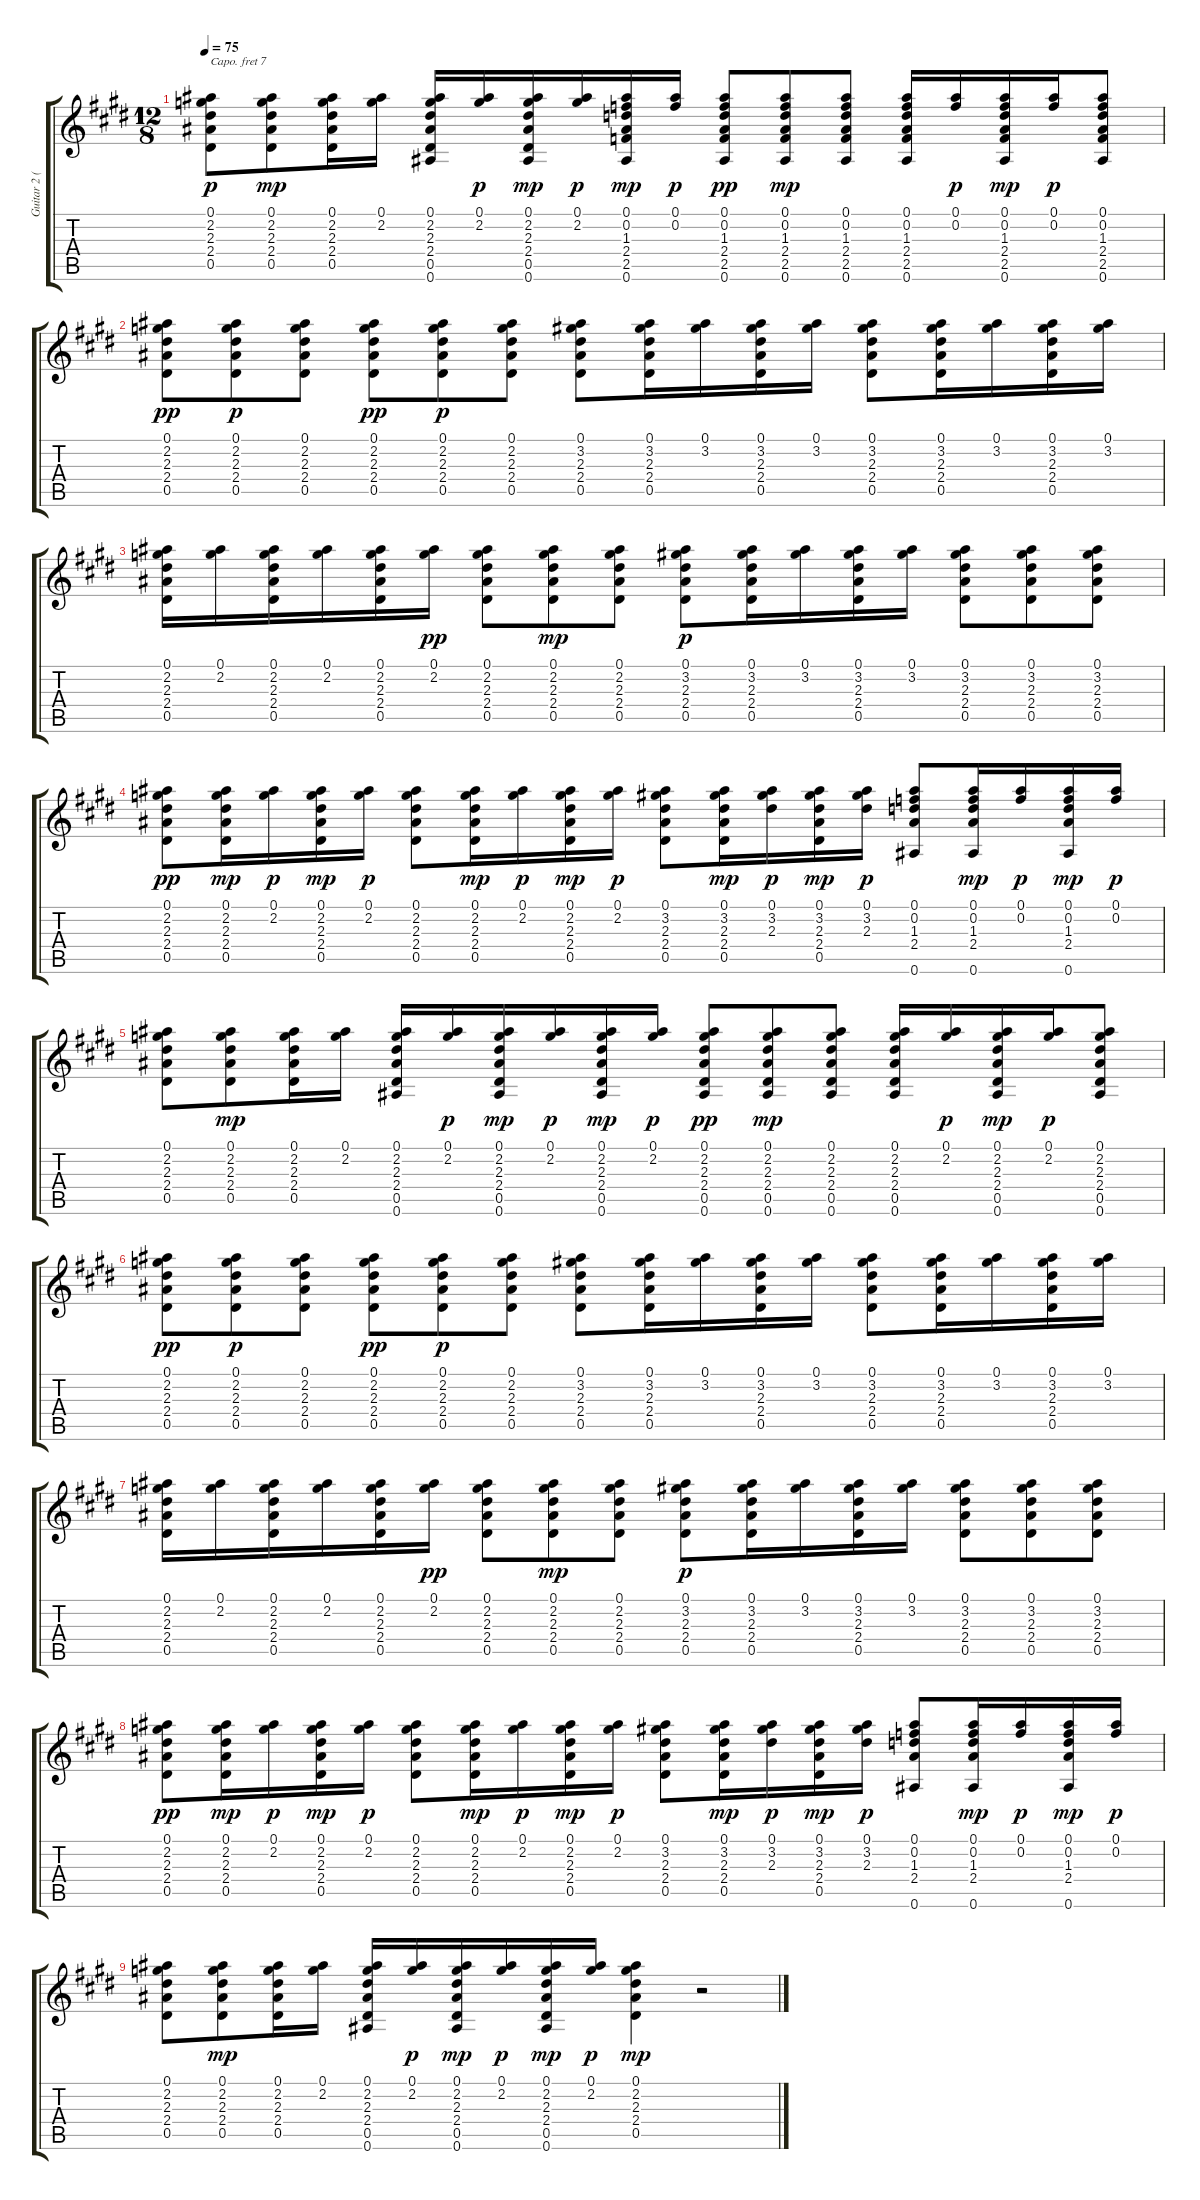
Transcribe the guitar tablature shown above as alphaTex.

\track ("Guitar 2 (Rhythm)" "Guitar 2 (") {instrument acousticguitarnylon}
\staff {score tabs}
\capo 7
\tuning (Eb4 Bb3 Gb3 Db3 Ab2 Eb2) {hide}
\ts (12 8)
\tempo 75
\clef g2
\ks e
(0.1 2.2 2.3 2.4 0.5).8{dy p} (0.1 2.2 2.3 2.4 0.5).8{dy mp} (0.1 2.2 2.3 2.4 0.5).16 (0.1 2.2).16 (0.1 2.2 2.3 2.4 0.5 0.6).16 (0.1 2.2).16{dy p} (0.1 2.2 2.3 2.4 0.5 0.6).16{dy mp} (0.1 2.2).16{dy p} (0.1 0.2 1.3 2.4 2.5 0.6).16{dy mp} (0.1 0.2).16{dy p} (0.1 0.2 1.3 2.4 2.5 0.6).8{dy pp} (0.1 0.2 1.3 2.4 2.5 0.6).8{dy mp} (0.1 0.2 1.3 2.4 2.5 0.6).8 (0.1 0.2 1.3 2.4 2.5 0.6).16 (0.1 0.2).16{dy p} (0.1 0.2 1.3 2.4 2.5 0.6).16{dy mp} (0.1 0.2).16{dy p} (0.1 0.2 1.3 2.4 2.5 0.6).8 |
(0.1 2.2 2.3 2.4 0.5).8{dy pp} (0.1 2.2 2.3 2.4 0.5).8{dy p} (0.1 2.2 2.3 2.4 0.5).8 (0.1 2.2 2.3 2.4 0.5).8{dy pp} (0.1 2.2 2.3 2.4 0.5).8{dy p} (0.1 2.2 2.3 2.4 0.5).8 (0.1 3.2 2.3 2.4 0.5).8 (0.1 3.2 2.3 2.4 0.5).16 (0.1 3.2).16 (0.1 3.2 2.3 2.4 0.5).16 (0.1 3.2).16 (0.1 3.2 2.3 2.4 0.5).8 (0.1 3.2 2.3 2.4 0.5).16 (0.1 3.2).16 (0.1 3.2 2.3 2.4 0.5).16 (0.1 3.2).16 |
(0.1 2.2 2.3 2.4 0.5).16 (0.1 2.2).16 (0.1 2.2 2.3 2.4 0.5).16 (0.1 2.2).16 (0.1 2.2 2.3 2.4 0.5).16 (0.1 2.2).16{dy pp} (0.1 2.2 2.3 2.4 0.5).8 (0.1 2.2 2.3 2.4 0.5).8{dy mp} (0.1 2.2 2.3 2.4 0.5).8 (0.1 3.2 2.3 2.4 0.5).8{dy p} (0.1 3.2 2.3 2.4 0.5).16 (0.1 3.2).16 (0.1 3.2 2.3 2.4 0.5).16 (0.1 3.2).16 (0.1 3.2 2.3 2.4 0.5).8 (0.1 3.2 2.3 2.4 0.5).8 (0.1 3.2 2.3 2.4 0.5).8 |
(0.1 2.2 2.3 2.4 0.5).8{dy pp} (0.1 2.2 2.3 2.4 0.5).16{dy mp} (0.1 2.2).16{dy p} (0.1 2.2 2.3 2.4 0.5).16{dy mp} (0.1 2.2).16{dy p} (0.1 2.2 2.3 2.4 0.5).8 (0.1 2.2 2.3 2.4 0.5).16{dy mp} (0.1 2.2).16{dy p} (0.1 2.2 2.3 2.4 0.5).16{dy mp} (0.1 2.2).16{dy p} (0.1 3.2 2.3 2.4 0.5).8 (0.1 3.2 2.3 2.4 0.5).16{dy mp} (0.1 3.2 2.3).16{dy p} (0.1 3.2 2.3 2.4 0.5).16{dy mp} (0.1 3.2 2.3).16{dy p} (0.1 0.2 1.3 2.4 0.6).8 (0.1 0.2 1.3 2.4 0.6).16{dy mp} (0.1 0.2).16{dy p} (0.1 0.2 1.3 2.4 0.6).16{dy mp} (0.1 0.2).16{dy p} |
(0.1 2.2 2.3 2.4 0.5).8 (0.1 2.2 2.3 2.4 0.5).8{dy mp} (0.1 2.2 2.3 2.4 0.5).16 (0.1 2.2).16 (0.1 2.2 2.3 2.4 0.5 0.6).16 (0.1 2.2).16{dy p} (0.1 2.2 2.3 2.4 0.5 0.6).16{dy mp} (0.1 2.2).16{dy p} (0.1 2.2 2.3 2.4 0.5 0.6).16{dy mp} (0.1 2.2).16{dy p} (0.1 2.2 2.3 2.4 0.5 0.6).8{dy pp} (0.1 2.2 2.3 2.4 0.5 0.6).8{dy mp} (0.1 2.2 2.3 2.4 0.5 0.6).8 (0.1 2.2 2.3 2.4 0.5 0.6).16 (0.1 2.2).16{dy p} (0.1 2.2 2.3 2.4 0.5 0.6).16{dy mp} (0.1 2.2).16{dy p} (0.1 2.2 2.3 2.4 0.5 0.6).8 |
(0.1 2.2 2.3 2.4 0.5).8{dy pp} (0.1 2.2 2.3 2.4 0.5).8{dy p} (0.1 2.2 2.3 2.4 0.5).8 (0.1 2.2 2.3 2.4 0.5).8{dy pp} (0.1 2.2 2.3 2.4 0.5).8{dy p} (0.1 2.2 2.3 2.4 0.5).8 (0.1 3.2 2.3 2.4 0.5).8 (0.1 3.2 2.3 2.4 0.5).16 (0.1 3.2).16 (0.1 3.2 2.3 2.4 0.5).16 (0.1 3.2).16 (0.1 3.2 2.3 2.4 0.5).8 (0.1 3.2 2.3 2.4 0.5).16 (0.1 3.2).16 (0.1 3.2 2.3 2.4 0.5).16 (0.1 3.2).16 |
(0.1 2.2 2.3 2.4 0.5).16 (0.1 2.2).16 (0.1 2.2 2.3 2.4 0.5).16 (0.1 2.2).16 (0.1 2.2 2.3 2.4 0.5).16 (0.1 2.2).16{dy pp} (0.1 2.2 2.3 2.4 0.5).8 (0.1 2.2 2.3 2.4 0.5).8{dy mp} (0.1 2.2 2.3 2.4 0.5).8 (0.1 3.2 2.3 2.4 0.5).8{dy p} (0.1 3.2 2.3 2.4 0.5).16 (0.1 3.2).16 (0.1 3.2 2.3 2.4 0.5).16 (0.1 3.2).16 (0.1 3.2 2.3 2.4 0.5).8 (0.1 3.2 2.3 2.4 0.5).8 (0.1 3.2 2.3 2.4 0.5).8 |
(0.1 2.2 2.3 2.4 0.5).8{dy pp} (0.1 2.2 2.3 2.4 0.5).16{dy mp} (0.1 2.2).16{dy p} (0.1 2.2 2.3 2.4 0.5).16{dy mp} (0.1 2.2).16{dy p} (0.1 2.2 2.3 2.4 0.5).8 (0.1 2.2 2.3 2.4 0.5).16{dy mp} (0.1 2.2).16{dy p} (0.1 2.2 2.3 2.4 0.5).16{dy mp} (0.1 2.2).16{dy p} (0.1 3.2 2.3 2.4 0.5).8 (0.1 3.2 2.3 2.4 0.5).16{dy mp} (0.1 3.2 2.3).16{dy p} (0.1 3.2 2.3 2.4 0.5).16{dy mp} (0.1 3.2 2.3).16{dy p} (0.1 0.2 1.3 2.4 0.6).8 (0.1 0.2 1.3 2.4 0.6).16{dy mp} (0.1 0.2).16{dy p} (0.1 0.2 1.3 2.4 0.6).16{dy mp} (0.1 0.2).16{dy p} |
(0.1 2.2 2.3 2.4 0.5).8 (0.1 2.2 2.3 2.4 0.5).8{dy mp} (0.1 2.2 2.3 2.4 0.5).16 (0.1 2.2).16 (0.1 2.2 2.3 2.4 0.5 0.6).16 (0.1 2.2).16{dy p} (0.1 2.2 2.3 2.4 0.5 0.6).16{dy mp} (0.1 2.2).16{dy p} (0.1 2.2 2.3 2.4 0.5 0.6).16{dy mp} (0.1 2.2).16{dy p} (0.1 2.2 2.3 2.4 0.5).4{dy mp} r.2
